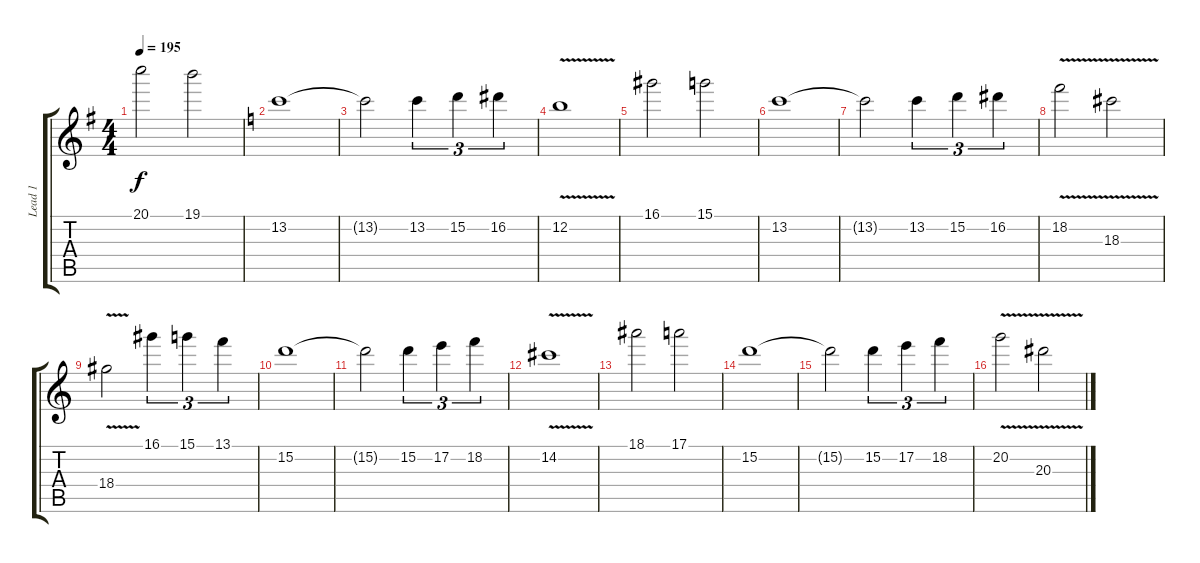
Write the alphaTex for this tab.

\track ("Lead 1" "Lead 1") {instrument overdrivenguitar}
\staff {score tabs}
\tuning (E4 B3 G3 D3 A2 E2) {hide}
\ts (4 4)
\tempo 195
\clef g2
\ks eminor
20.1.2{dy f} 19.1.2 |
\section ("" "")
\ks aminor
13.2.1 |
13.2{t}.2 13.2.4{tu (3 2)} 15.2.4{tu (3 2)} 16.2.4{tu (3 2)} |
12.2{v}.1 |
16.1.2 15.1.2 |
13.2.1 |
13.2{t}.2 13.2.4{tu (3 2)} 15.2.4{tu (3 2)} 16.2.4{tu (3 2)} |
18.2{v}.2 18.3{v}.2 |
18.4{v}.2 16.1.4{tu (3 2)} 15.1.4{tu (3 2)} 13.1.4{tu (3 2)} |
\section ("" "")
15.2.1 |
15.2{t}.2 15.2.4{tu (3 2)} 17.2.4{tu (3 2)} 18.2.4{tu (3 2)} |
14.2{v}.1 |
18.1.2 17.1.2 |
15.2.1 |
15.2{t}.2 15.2.4{tu (3 2)} 17.2.4{tu (3 2)} 18.2.4{tu (3 2)} |
20.2{v}.2 20.3{v}.2
